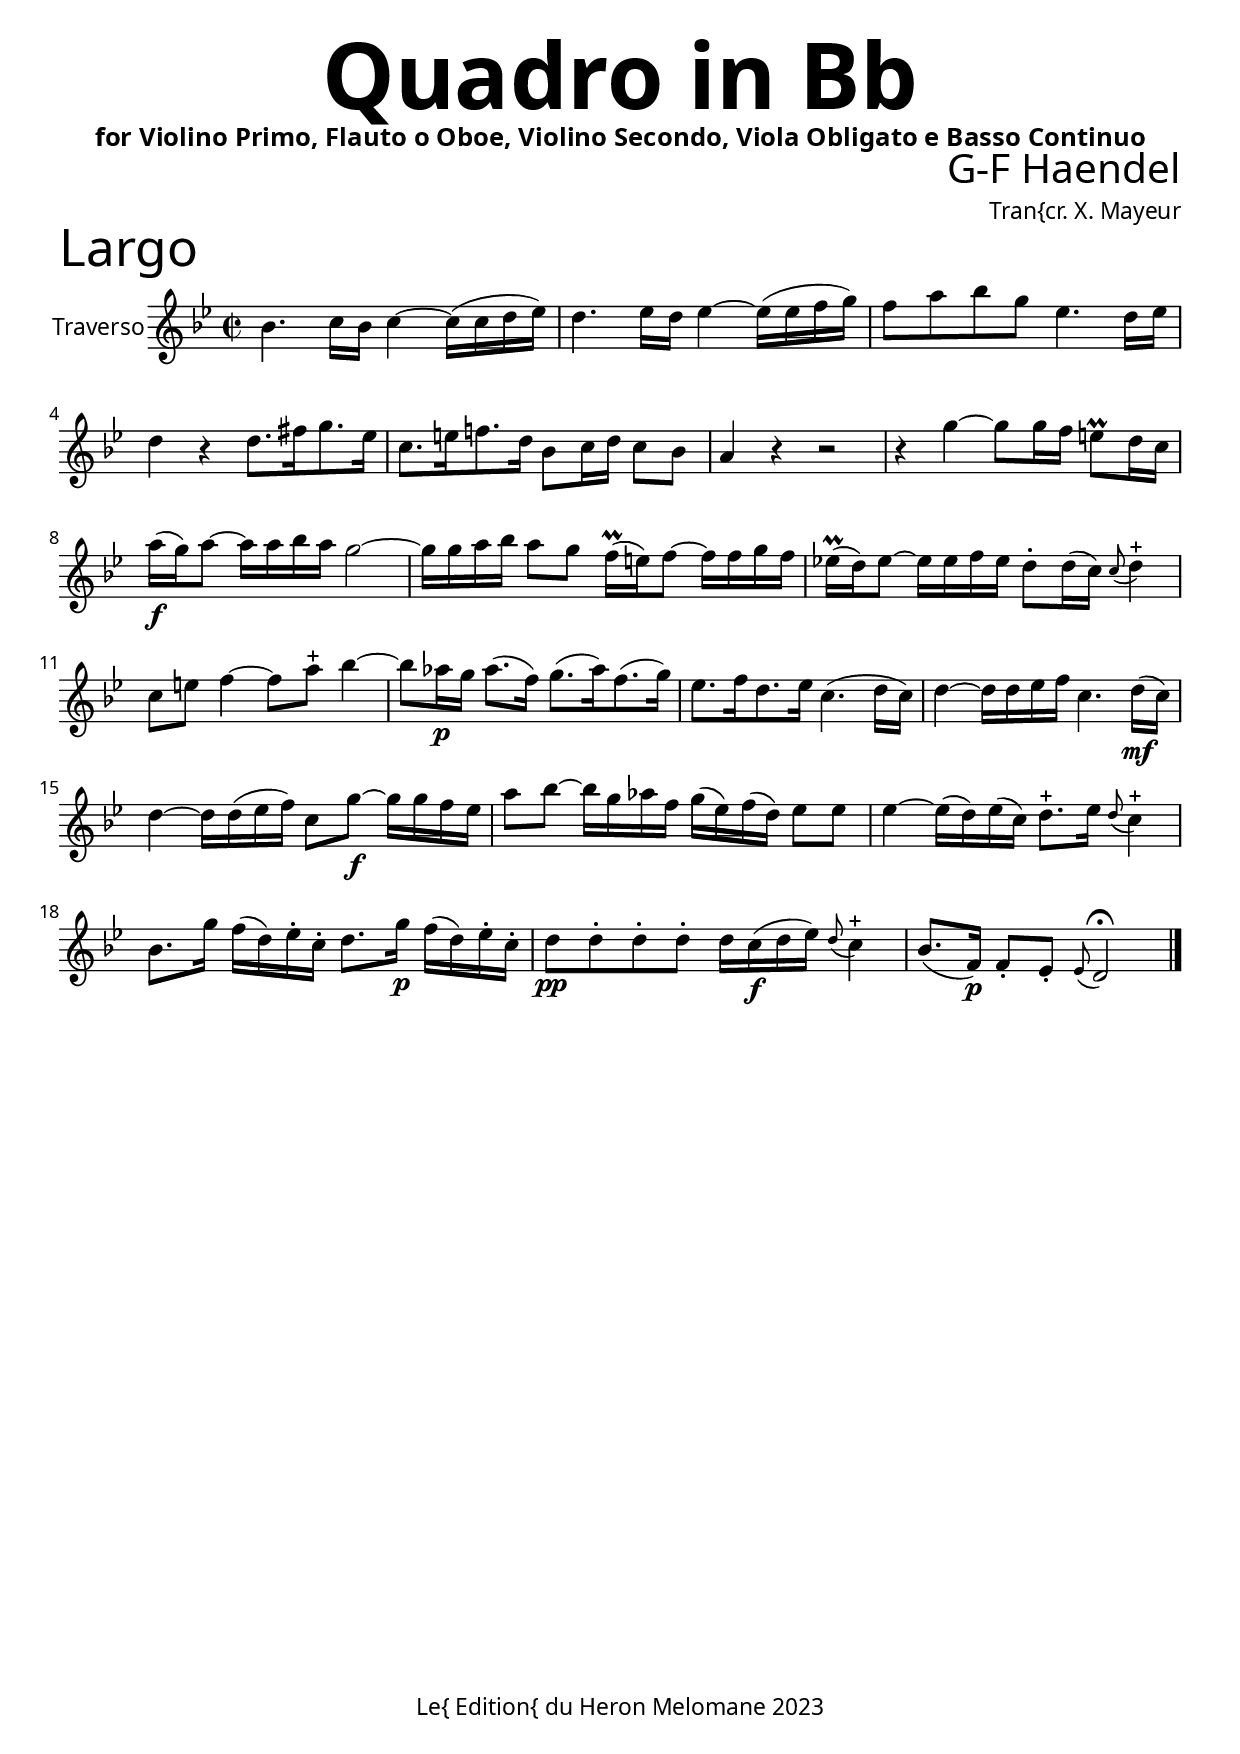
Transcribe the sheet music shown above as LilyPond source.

\version "2.24.2"

\header {
  title = \markup{ \fontsize #8 "Quadro in Bb"}
  subtitle = "for Violino Primo, Flauto o Oboe, Violino Secondo, Viola Obligato e Basso Continuo"
  composer = \markup { \fontsize # 5 "G-F Haendel"}
  arranger = "Tran{cr. X. Mayeur"
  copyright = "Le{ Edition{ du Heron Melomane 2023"
}

\paper {
  #(set-paper-size "a4")
  #(define fonts
     (set-global-fonts
      #:roman "18thCentury"
      #:sans "18thCentury"
      #:typewriter "18thCentury"
      #:factor (/ staff-height pt 20)
      ))

}

global = {
  \key bes \major
}


\version "2.24.2"

flauto_largo = \relative c'' {
  \time 2/2
  \key bes \major
  bes4.  c16 bes c4~c16 (c d es) | d4. es16 d es4~es16 (es f g)| f8 a bes g es4. d16 es | d4 r d8. fis16 g8. es16
  c8. e16 f!8. d16  bes8 [c16 d] c8 bes| a4 r r2| r4 g'~g8 [g16 f]  e8\prall [d16 c] | a'\f [(g) a8~ ] a16 a bes a g2~  g16 g a bes a8 [g] f16\prall [(e) f8~] f16 f g f|
  es!16\prall [(d) es8~] es16 [es f es] d8-.[d16(c)]\appoggiatura c8d4-+| c8[e] f4~f8 a-+ bes4~| bes8[ aes16\p g] aes8.(f16) g8.(aes16) f8.(g16)|
  es8. f16 d8. es16 c4.(d16 c)| d4~d16d  es f c4. d16\mf(c)| d4~d16 d (es f) c8 [g'\f~]g16 g f es| a8 [bes~] bes16 [g aes f] g(es) f(d) es8 [es]|
  es4~es16[(d) es (c)] d8.-+ es16 \appoggiatura d8 c4-+| bes8. [g'16] f(d) es-. c-. d8. [g16\p] f(d) es-. c-.| d8\pp d-. d-. d-. d16 [ c\f(d es)] \appoggiatura d8 c4-+| bes8.[(f16)\p] f8-. es-. \appoggiatura es8 d2\fermata\bar "|."


}




flutePart = \new Staff \with {
  instrumentName = "Traverso"
  midiInstrument = "flute"
} \flauto_largo



\score {
  \header {
    piece = \markup {  \fontsize #7 "Largo"}
  }

  \flutePart


  \layout { }
  \midi {
    \tempo 4=50
  }
}
